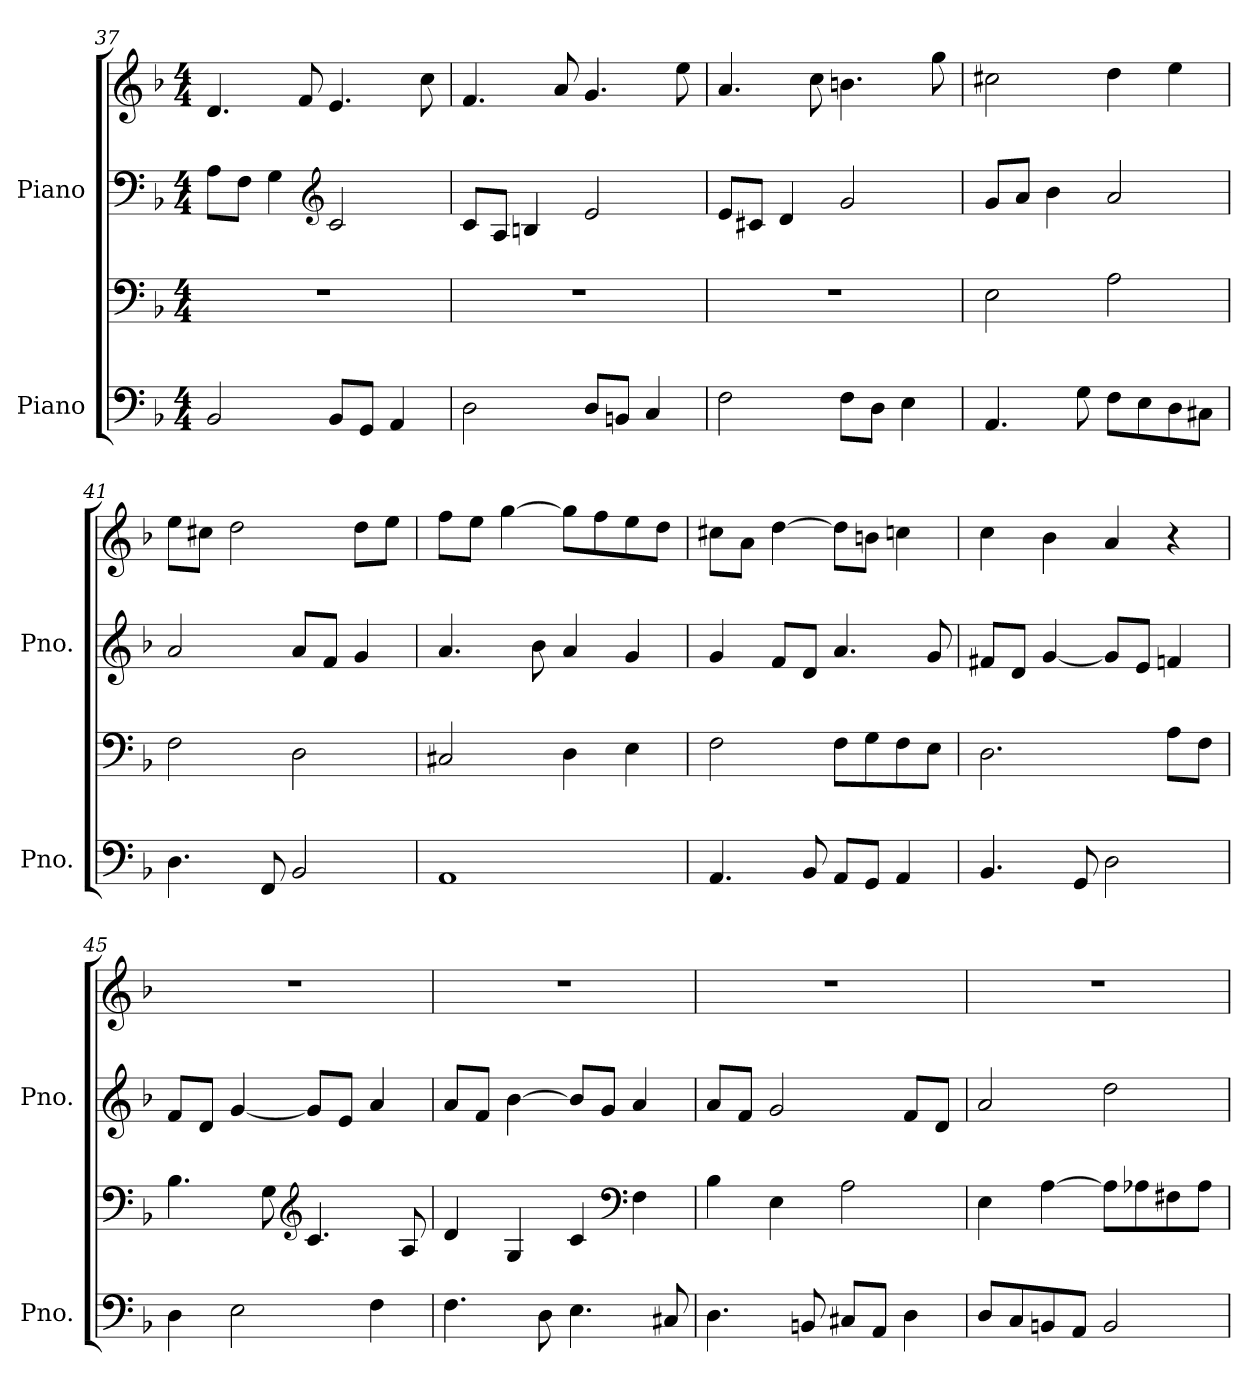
**kern	**kern	**kern	**kern
*part2	*part2	*part1	*part1
*staff4	*staff3	*staff2	*staff1
*I"Piano	*	*I"Piano	*
*I'Pno.	*	*I'Pno.	*
*clefF4	*clefF4	*clefF4	*clefG2
*k[b-]	*k[b-]	*k[b-]	*k[b-]
*M4/4	*M4/4	*M4/4	*M4/4
=37	=37	=37	=37
2BB-/	1r	8A\L	4.d/
.	.	8F\J	.
.	.	4G\	.
.	.	.	8f/
*	*	*clefG2	*
8BB-/L	.	2c/	4.e/
8GG/J	.	.	.
4AA/	.	.	.
.	.	.	8cc\
!!LO:LB:g=z
=38	=38	=38	=38
2D\	1r	8c/L	4.f/
.	.	8A/J	.
.	.	4Bn/	.
.	.	.	8a/
8D/L	.	2e/	4.g/
8BBn/J	.	.	.
4C/	.	.	.
.	.	.	8ee\
=39	=39	=39	=39
2F\	1r	8e/L	4.a/
.	.	8c#X/J	.
.	.	4d/	.
.	.	.	8cc\
8F\L	.	2g/	4.bn\
8D\J	.	.	.
4E\	.	.	.
.	.	.	8gg\
=40	=40	=40	=40
4.AA/	2E\	8g/L	2cc#X\
.	.	8a/J	.
.	.	4b-\	.
8G\	.	.	.
8F\L	2A\	2a/	4dd\
8E\	.	.	.
8D\	.	.	4ee\
8C#X\J	.	.	.
=41	=41	=41	=41
4.D\	2F\	2a/	8ee\L
.	.	.	8cc#X\J
.	.	.	2dd\
8FF/	.	.	.
2BB-/	2D\	8a/L	.
.	.	8f/J	.
.	.	4g/	8dd\L
.	.	.	8ee\J
!!LO:PB:g=z
=42	=42	=42	=42
1AA	2C#X/	4.a/	8ff\L
.	.	.	8ee\J
.	.	.	[4gg\
.	.	8b-\	.
.	4D\	4a/	8gg\L]
.	.	.	8ff\
.	4E\	4g/	8ee\
.	.	.	8dd\J
=43	=43	=43	=43
4.AA/	2F\	4g/	8cc#X\L
.	.	.	8a\J
.	.	8f/L	[4dd\
8BB-/	.	8d/J	.
8AA/L	8F\L	4.a/	8dd\L]
8GG/J	8G\	.	8bn\J
4AA/	8F\	.	4ccn\
.	8E\J	8g/	.
=44	=44	=44	=44
4.BB-/	2.D\	8f#X/L	4cc\
.	.	8d/J	.
.	.	[4g/	4b-\
8GG/	.	.	.
2D\	.	8g/L]	4a/
.	.	8e/J	.
.	8A\L	4fn/	4r
.	8F\J	.	.
=45	=45	=45	=45
4D\	4.B-\	8f/L	1r
.	.	8d/J	.
2E\	.	[4g/	.
.	8G\	.	.
*	*clefG2	*	*
.	4.c/	8g/L]	.
.	.	8e/J	.
4F\	.	4a/	.
.	8A/	.	.
!!LO:LB:g=z
=46	=46	=46	=46
4.F\	4d/	8a/L	1r
.	.	8f/J	.
.	4G/	[4b-\	.
8D\	.	.	.
4.E\	4c/	8b-/L]	.
.	.	8g/J	.
*	*clefF4	*	*
.	4F\	4a/	.
8C#X/	.	.	.
=47	=47	=47	=47
4.D\	4B-\	8a/L	1r
.	.	8f/J	.
.	4E\	2g/	.
8BBn/	.	.	.
8C#X/L	2A\	.	.
8AA/J	.	.	.
4D\	.	8f/L	.
.	.	8d/J	.
=48	=48	=48	=48
8D/L	4E\	2a/	1r
8C/	.	.	.
8BBn/	[4A\	.	.
8AA/J	.	.	.
2BB/	8A\L]	2dd\	.
.	8A-X\	.	.
.	8F#X\	.	.
.	8A-\J	.	.
=	=	=	=
*-	*-	*-	*-
